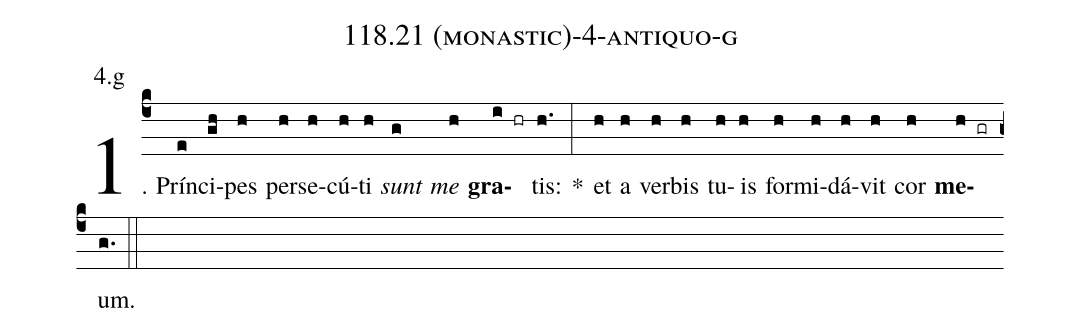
name: 118.21 (monastic)-4-antiquo-g;
annotation: 4.g;
%%
(c4)1. Prín(e)ci(gh)pes(h) per(h)se(h)cú(h)ti(h) <i>sunt</i>(g) <i>me</i>(h) <b>gra</b>(i hr)tis:(h.) *(:) et(h) a(h) ver(h)bis(h) tu(h)is(h) for(h)mi(h)dá(h)vit(h) cor(h) <b>me</b>(h gr)um.(g.) (::)
